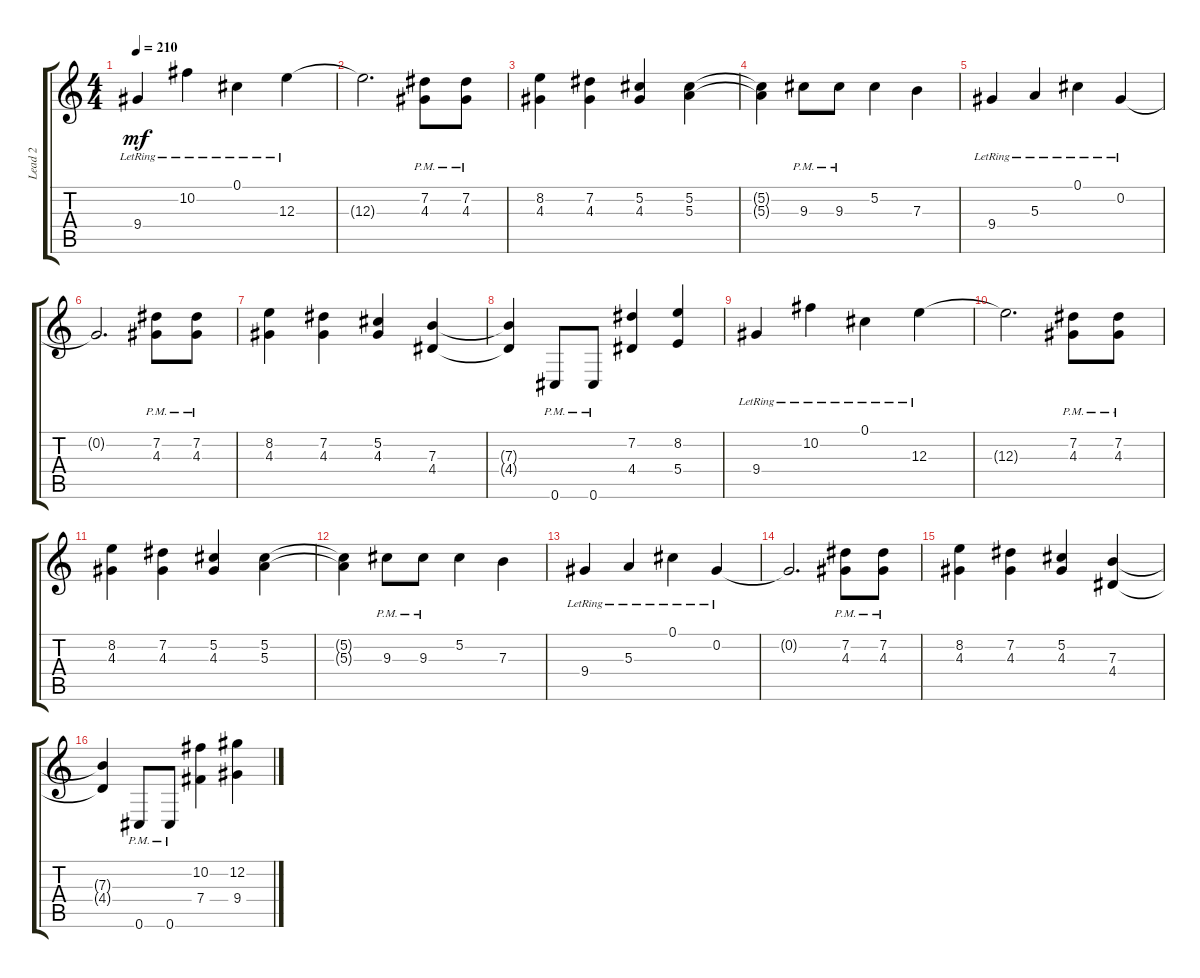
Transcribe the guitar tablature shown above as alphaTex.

\track ("Lead 2" "Lead 2") {instrument distortionguitar}
\staff {score tabs}
\tuning (Db4 Ab3 E3 B2 Gb2 Db2) {hide}
\ts (4 4)
\tempo 210
\clef g2
\ks c
9.4{lr}.4{dy mf} 10.2{lr}.4 0.1{lr}.4 12.3{lr}.4 |
12.3{t}.2{d} (7.2{pm} 4.3{pm}).8 (7.2{pm} 4.3{pm}).8 |
(8.2 4.3).4 (7.2 4.3).4 (5.2 4.3).4 (5.2 5.3).4 |
(5.2{t} 5.3{t}).4 9.3{pm}.8 9.3{pm}.8 5.2.4 7.3.4 |
9.4{lr}.4 5.3{lr}.4 0.1{lr}.4 0.2{lr}.4 |
0.2{t}.2{d} (7.2{pm} 4.3{pm}).8 (7.2{pm} 4.3{pm}).8 |
(8.2 4.3).4 (7.2 4.3).4 (5.2 4.3).4 (7.3 4.4).4 |
(7.3{t} 4.4{t}).4 0.6{pm}.8 0.6{pm}.8 (7.2 4.4).4 (8.2 5.4).4 |
9.4{lr}.4 10.2{lr}.4 0.1{lr}.4 12.3{lr}.4 |
12.3{t}.2{d} (7.2{pm} 4.3{pm}).8 (7.2{pm} 4.3{pm}).8 |
(8.2 4.3).4 (7.2 4.3).4 (5.2 4.3).4 (5.2 5.3).4 |
(5.2{t} 5.3{t}).4 9.3{pm}.8 9.3{pm}.8 5.2.4 7.3.4 |
9.4{lr}.4 5.3{lr}.4 0.1{lr}.4 0.2{lr}.4 |
0.2{t}.2{d} (7.2{pm} 4.3{pm}).8 (7.2{pm} 4.3{pm}).8 |
(8.2 4.3).4 (7.2 4.3).4 (5.2 4.3).4 (7.3 4.4).4 |
(7.3{t} 4.4{t}).4 0.6{pm}.8 0.6{pm}.8 (10.2 7.4).4 (12.2 9.4).4
